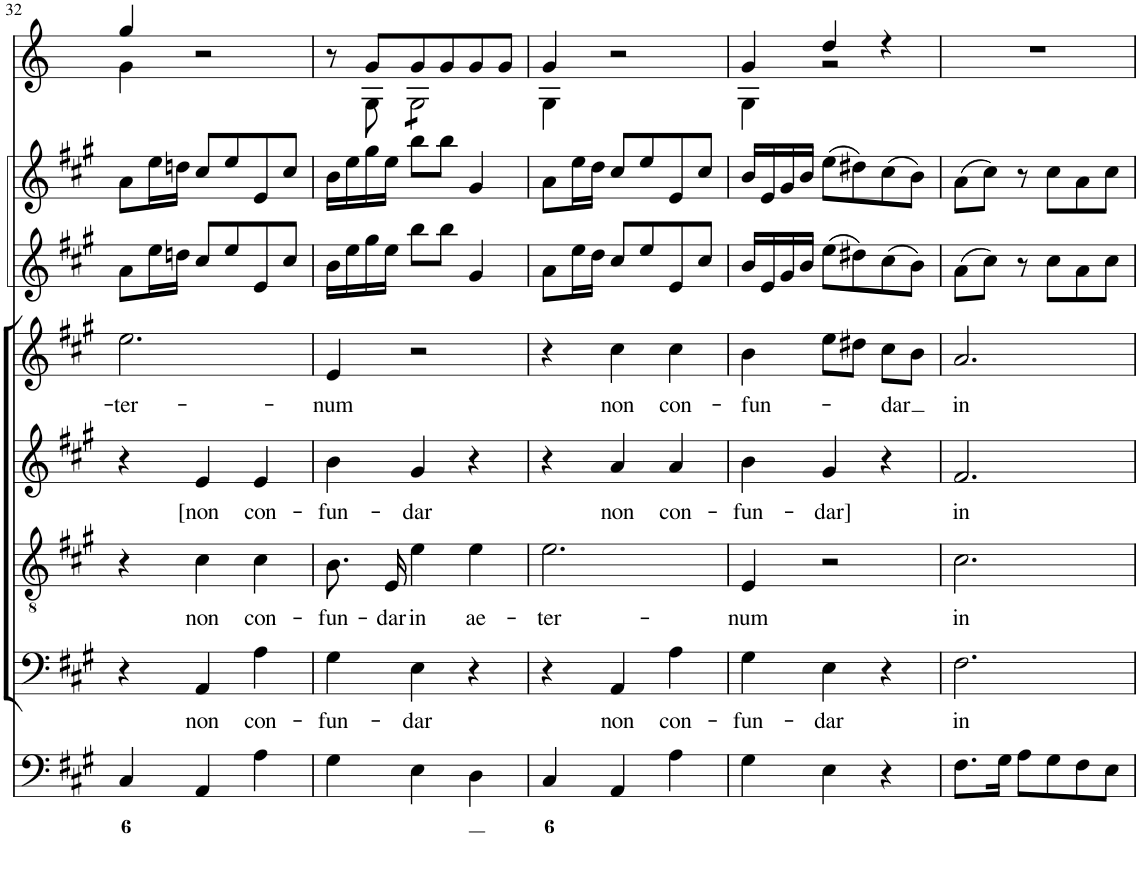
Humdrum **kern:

**kern	**kern	**text	**kern	**text	**kern	**text	**kern	**text	**kern	**kern	**kern
*part8	*part7	*part7	*part6	*part6	*part5	*part5	*part4	*part4	*part3	*part2	*part1
*staff8	*staff7	*staff7	*staff6	*staff6	*staff5	*staff5	*staff4	*staff4	*staff3	*staff2	*staff1
*I"Organ	*I"Voice	*	*I"Tenor	*	*I"Alto	*	*I"Voice	*	*I"Violin	*I"Violini	*I"Corni in A
*	*	*	*	*	*	*	*	*	*I'Vln	*I'Vln	*
!!LO:PB:g=z
*clefF4	*clefF4	*	*clefGv2	*	*clefG2	*	*clefG2	*	*clefG2	*clefG2	*clefG2
*	*	*	*	*	*	*	*	*	*	*	*Trd2c3
*k[f#c#g#]	*k[f#c#g#]	*	*k[f#c#g#]	*	*k[f#c#g#]	*	*k[f#c#g#]	*	*k[f#c#g#]	*k[f#c#g#]	*k[]
*M3/4	*M3/4	*	*M3/4	*	*M3/4	*	*M3/4	*	*M3/4	*M3/4	*M3/4
=32	=32	=32	=32	=32	=32	=32	=32	=32	=32	=32	=32
!	!	!	!	!	!	!	!	!LO:LY:b	!	!	!
*	*	*	*	*	*	*	*	*	*	*	*^
4C#/	4r	.	4r	.	4r	.	2.ee\	-ter-	8a\L	8a\L	4gg/	4g\
.	.	.	.	.	.	.	.	.	16ee\L	16ee\L	.	.
.	.	.	.	.	.	.	.	.	16ddn\JJ	16ddn\JJ	.	.
!	!	!LO:LY:b	!	!LO:LY:b	!	!LO:LY:b	!	!	!	!	!	!
4AA/	4AA/	non	4c#\	non	4e/	[non	.	.	8cc#/L	8cc#/L	2r	2ryy
.	.	.	.	.	.	.	.	.	8ee/	8ee/	.	.
!	!	!LO:LY:b	!	!LO:LY:b	!	!LO:LY:b	!	!	!	!	!	!
4A\	4A\	con-	4c#\	con-	4e/	con-	.	.	8e/	8e/	.	.
.	.	.	.	.	.	.	.	.	8cc#/J	8cc#/J	.	.
=33	=33	=33	=33	=33	=33	=33	=33	=33	=33	=33	=33	=33
!	!	!LO:LY:b	!	!LO:LY:b	!	!LO:LY:b	!	!LO:LY:b	!	!	!	!
4G#\	4G#\	-fun-	8.B/L	-fun-	4b\	-fun-	4e/	-num	16b\LL	16b\LL	8r	8ryy
.	.	.	.	.	.	.	.	.	16ee\	16ee\	.	.
.	.	.	.	.	.	.	.	.	16gg#\	16gg#\	8g/L	8G\
!	!	!	!	!LO:LY:b	!	!	!	!	!	!	!	!
.	.	.	16E/Jk	-dar	.	.	.	.	16ee\JJ	16ee\JJ	.	.
!	!	!LO:LY:b	!	!LO:LY:b	!	!LO:LY:b	!	!	!	!	!	!
*	*	*	*	*	*	*	*	*	*	*	*tremolo	*
4E\	4E\	-dar	4e\	in	4g#/	-dar	2r	.	8bb\L	8bb\L	8g/	8G\L
.	.	.	.	.	.	.	.	.	8bb\J	8bb\J	8g/	8G\
!	!	!	!	!LO:LY:b	!	!	!	!	!	!	!	!
4D\	4r	.	4e\	ae-	4r	.	.	.	4g#/	4g#/	8g/	8G\
.	.	.	.	.	.	.	.	.	.	.	8g/J	8G\J
*	*	*	*	*	*	*	*	*	*	*	*Xtremolo	*
=34	=34	=34	=34	=34	=34	=34	=34	=34	=34	=34	=34	=34
!	!	!	!	!LO:LY:b	!	!	!	!	!	!	!	!
4C#/	4r	.	2.e\	-ter-	4r	.	4r	.	8a\L	8a\L	4g/	4G\
.	.	.	.	.	.	.	.	.	16ee\L	16ee\L	.	.
.	.	.	.	.	.	.	.	.	16dd\JJ	16dd\JJ	.	.
!	!	!LO:LY:b	!	!	!	!LO:LY:b	!	!LO:LY:b	!	!	!	!
4AA/	4AA/	non	.	.	4a/	non	4cc#\	non	8cc#/L	8cc#/L	2r	2ryy
.	.	.	.	.	.	.	.	.	8ee/	8ee/	.	.
!	!	!LO:LY:b	!	!	!	!LO:LY:b	!	!LO:LY:b	!	!	!	!
4A\	4A\	con-	.	.	4a/	con-	4cc#\	con-	8e/	8e/	.	.
.	.	.	.	.	.	.	.	.	8cc#/J	8cc#/J	.	.
=35	=35	=35	=35	=35	=35	=35	=35	=35	=35	=35	=35	=35
!	!	!LO:LY:b	!	!LO:LY:b	!	!LO:LY:b	!	!LO:LY:b	!	!	!	!
4G#\	4G#\	-fun-	4E/	-num	4b\	-fun-	4b\	-fun-	16b/LL	16b/LL	4g/	4G\
.	.	.	.	.	.	.	.	.	16e/	16e/	.	.
.	.	.	.	.	.	.	.	.	16g#/	16g#/	.	.
.	.	.	.	.	.	.	.	.	16b/JJ	16b/JJ	.	.
!	!	!LO:LY:b	!	!	!	!LO:LY:b	!	!	!	!	!	!
4E\	4E\	-dar	2r	.	4g#/	-dar]	8ee\L	.	(8ee\L	(8ee\L	4dd/	2r
.	.	.	.	.	.	.	8dd#X\J	.	8dd#X\)	8dd#X\)	.	.
!	!	!	!	!	!	!	!	!LO:LY:b	!	!	!	!
4r	4r	.	.	.	4r	.	8cc#\L	-dar	(8cc#\	(8cc#\	4r	.
.	.	.	.	.	.	.	8b\J	.	8b\J)	8b\J)	.	.
*	*	*	*	*	*	*	*	*	*	*	*v	*v
=36	=36	=36	=36	=36	=36	=36	=36	=36	=36	=36	=36
!	!	!LO:LY:b	!	!LO:LY:b	!	!LO:LY:b	!	!LO:LY:b	!	!	!
8.F#\L	2.F#\	in	2.c#\	in	2.f#/	in	2.a/	in	(8a\L	(8a\L	2.r
.	.	.	.	.	.	.	.	.	8cc#\J)	8cc#\J)	.
16G#\Jk	.	.	.	.	.	.	.	.	.	.	.
8A\L	.	.	.	.	.	.	.	.	8r	8r	.
8G#\	.	.	.	.	.	.	.	.	8cc#\L	8cc#\L	.
8F#\	.	.	.	.	.	.	.	.	8a\	8a\	.
8E\J	.	.	.	.	.	.	.	.	8cc#\J	8cc#\J	.
=	=	=	=	=	=	=	=	=	=	=	=
*-	*-	*-	*-	*-	*-	*-	*-	*-	*-	*-	*-
